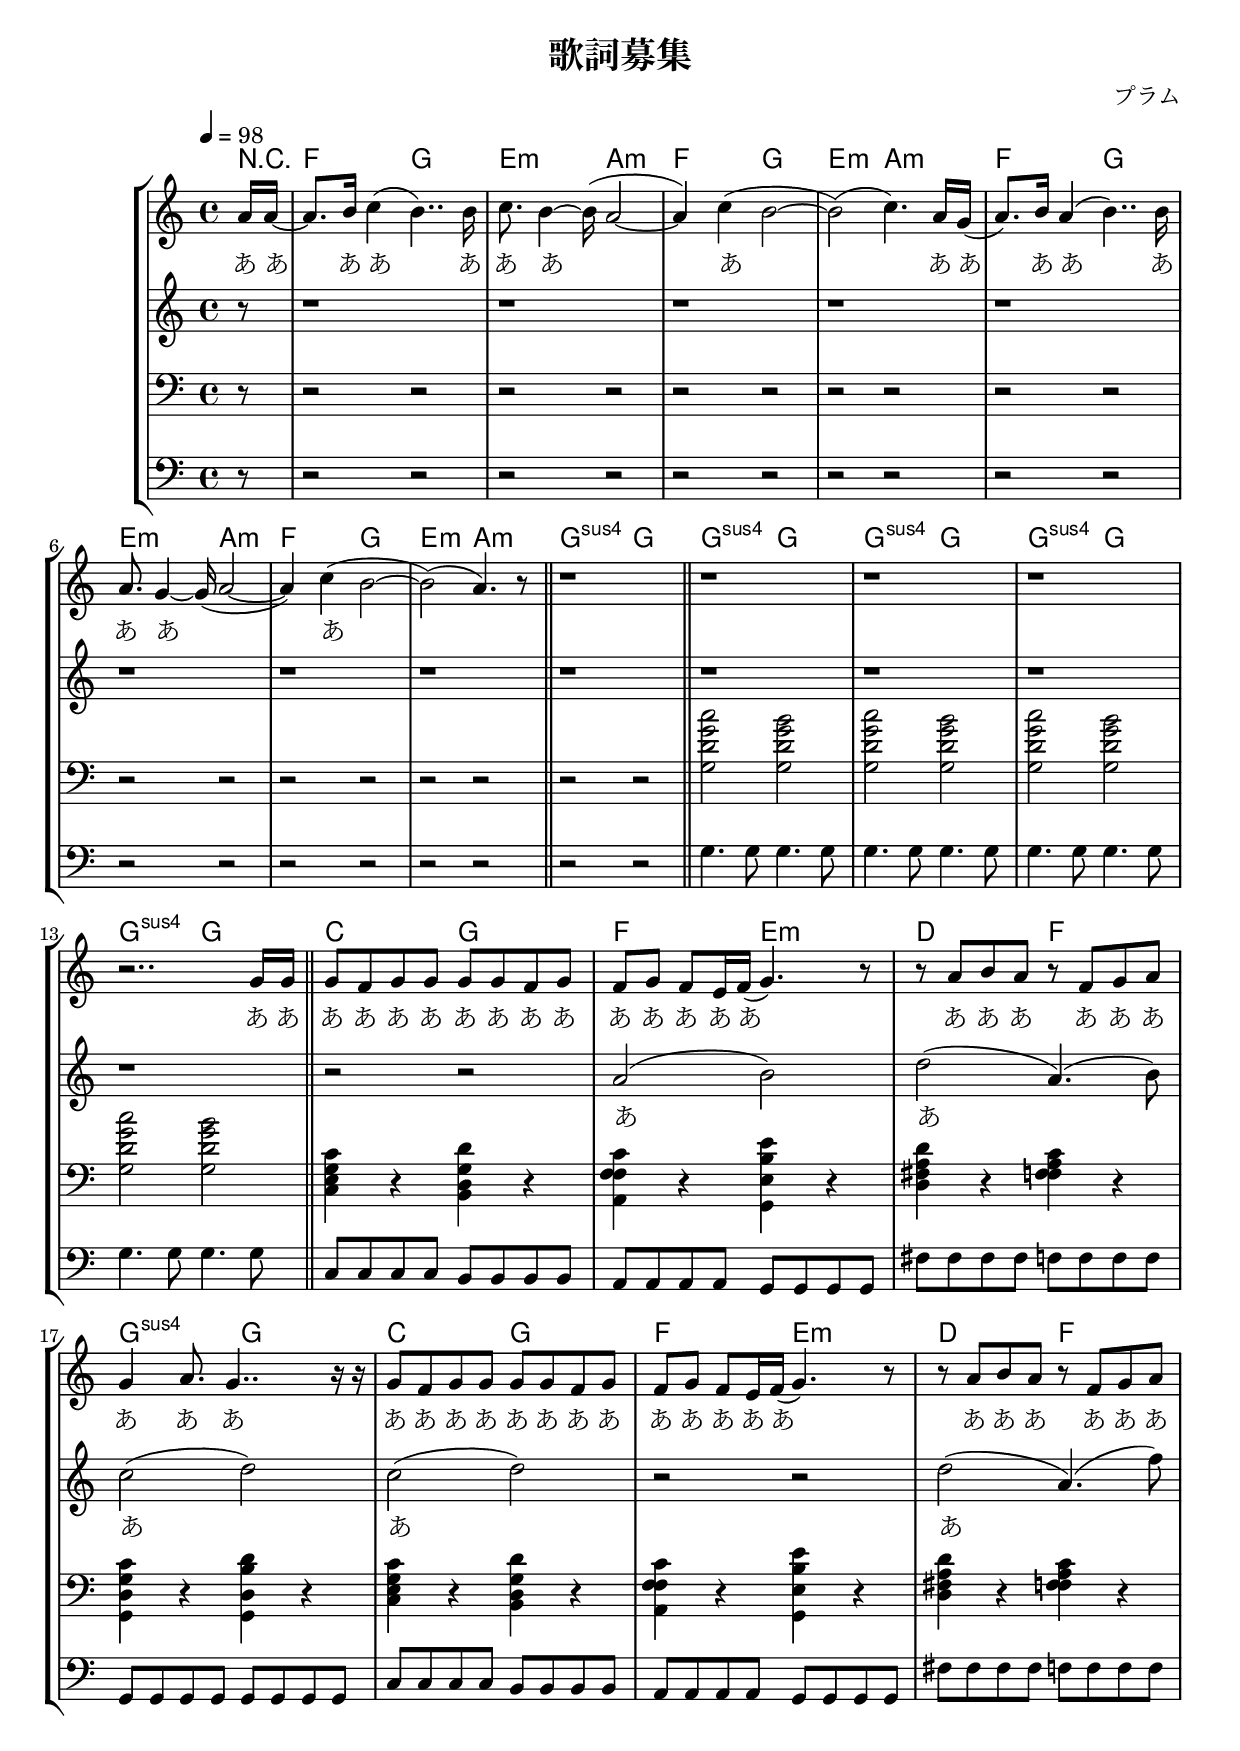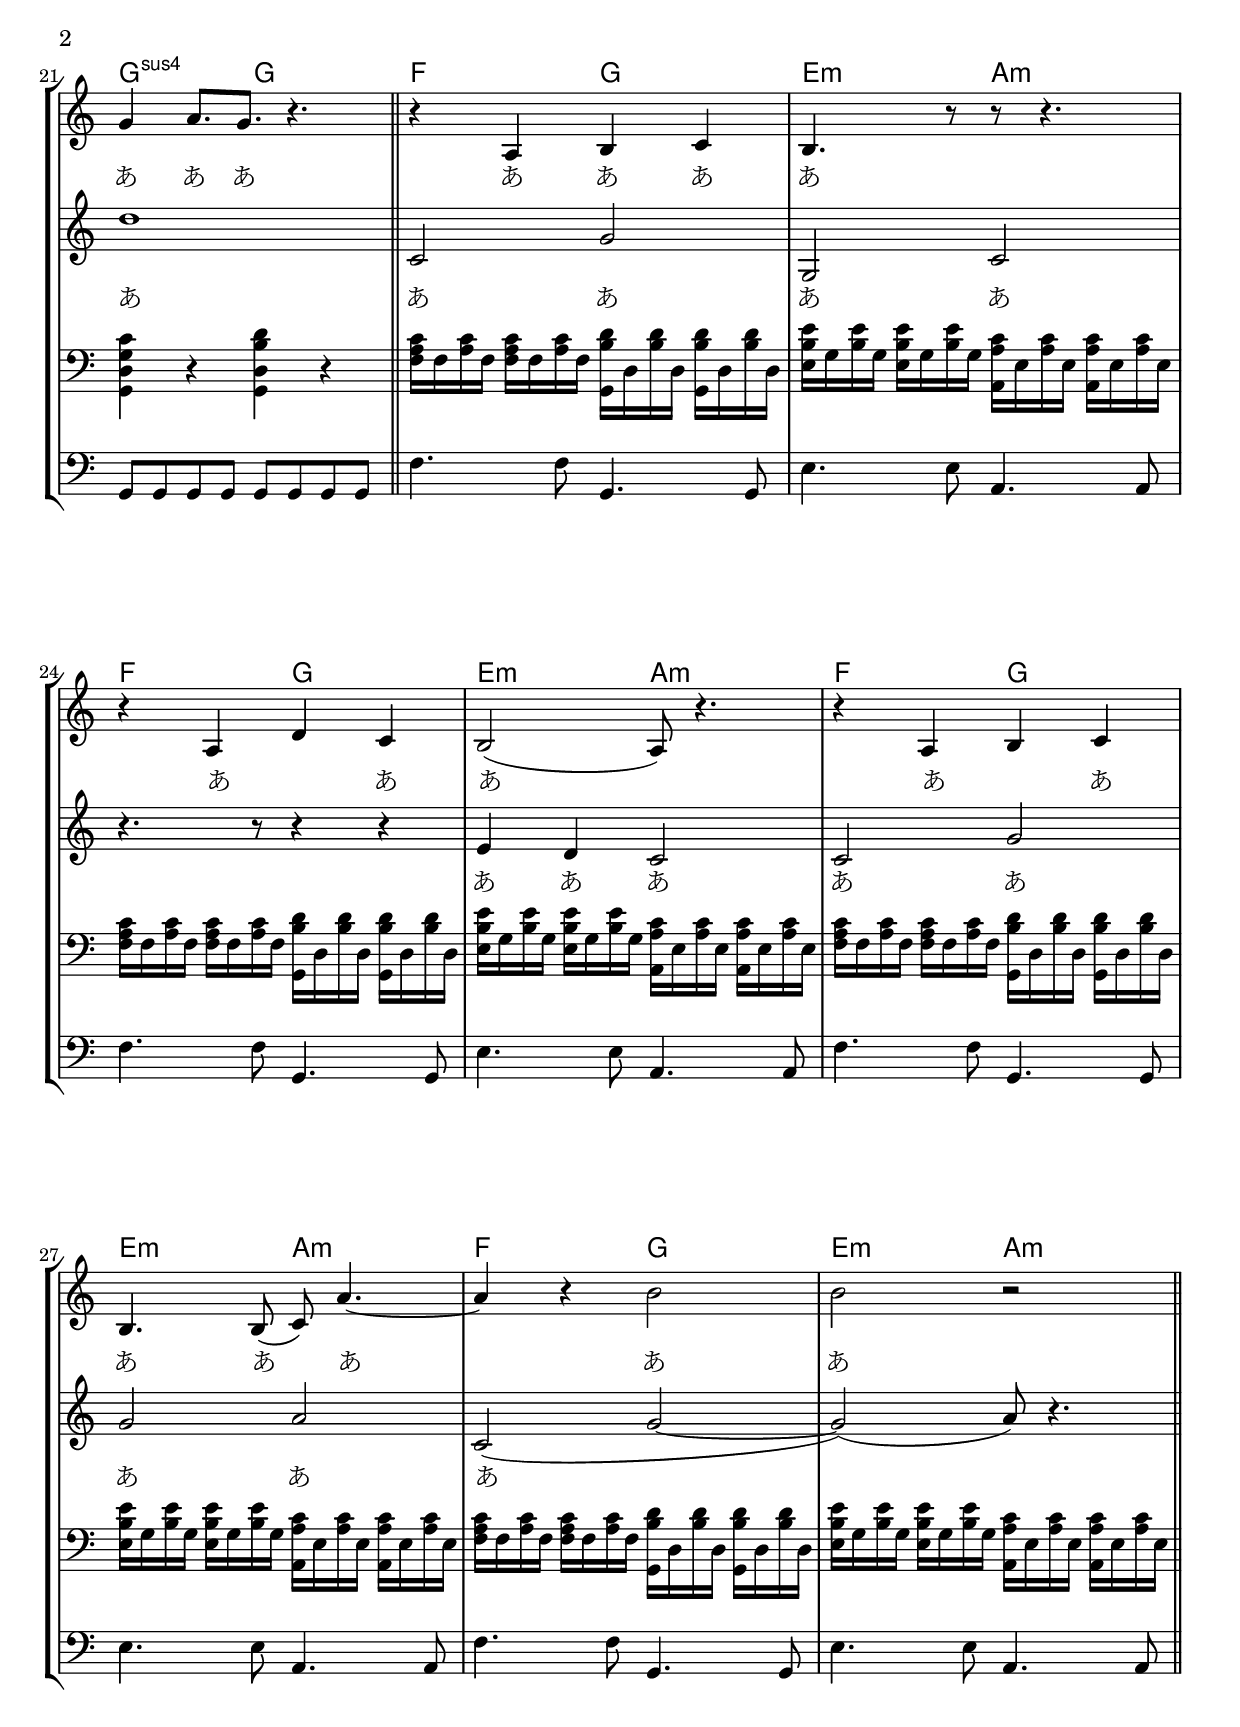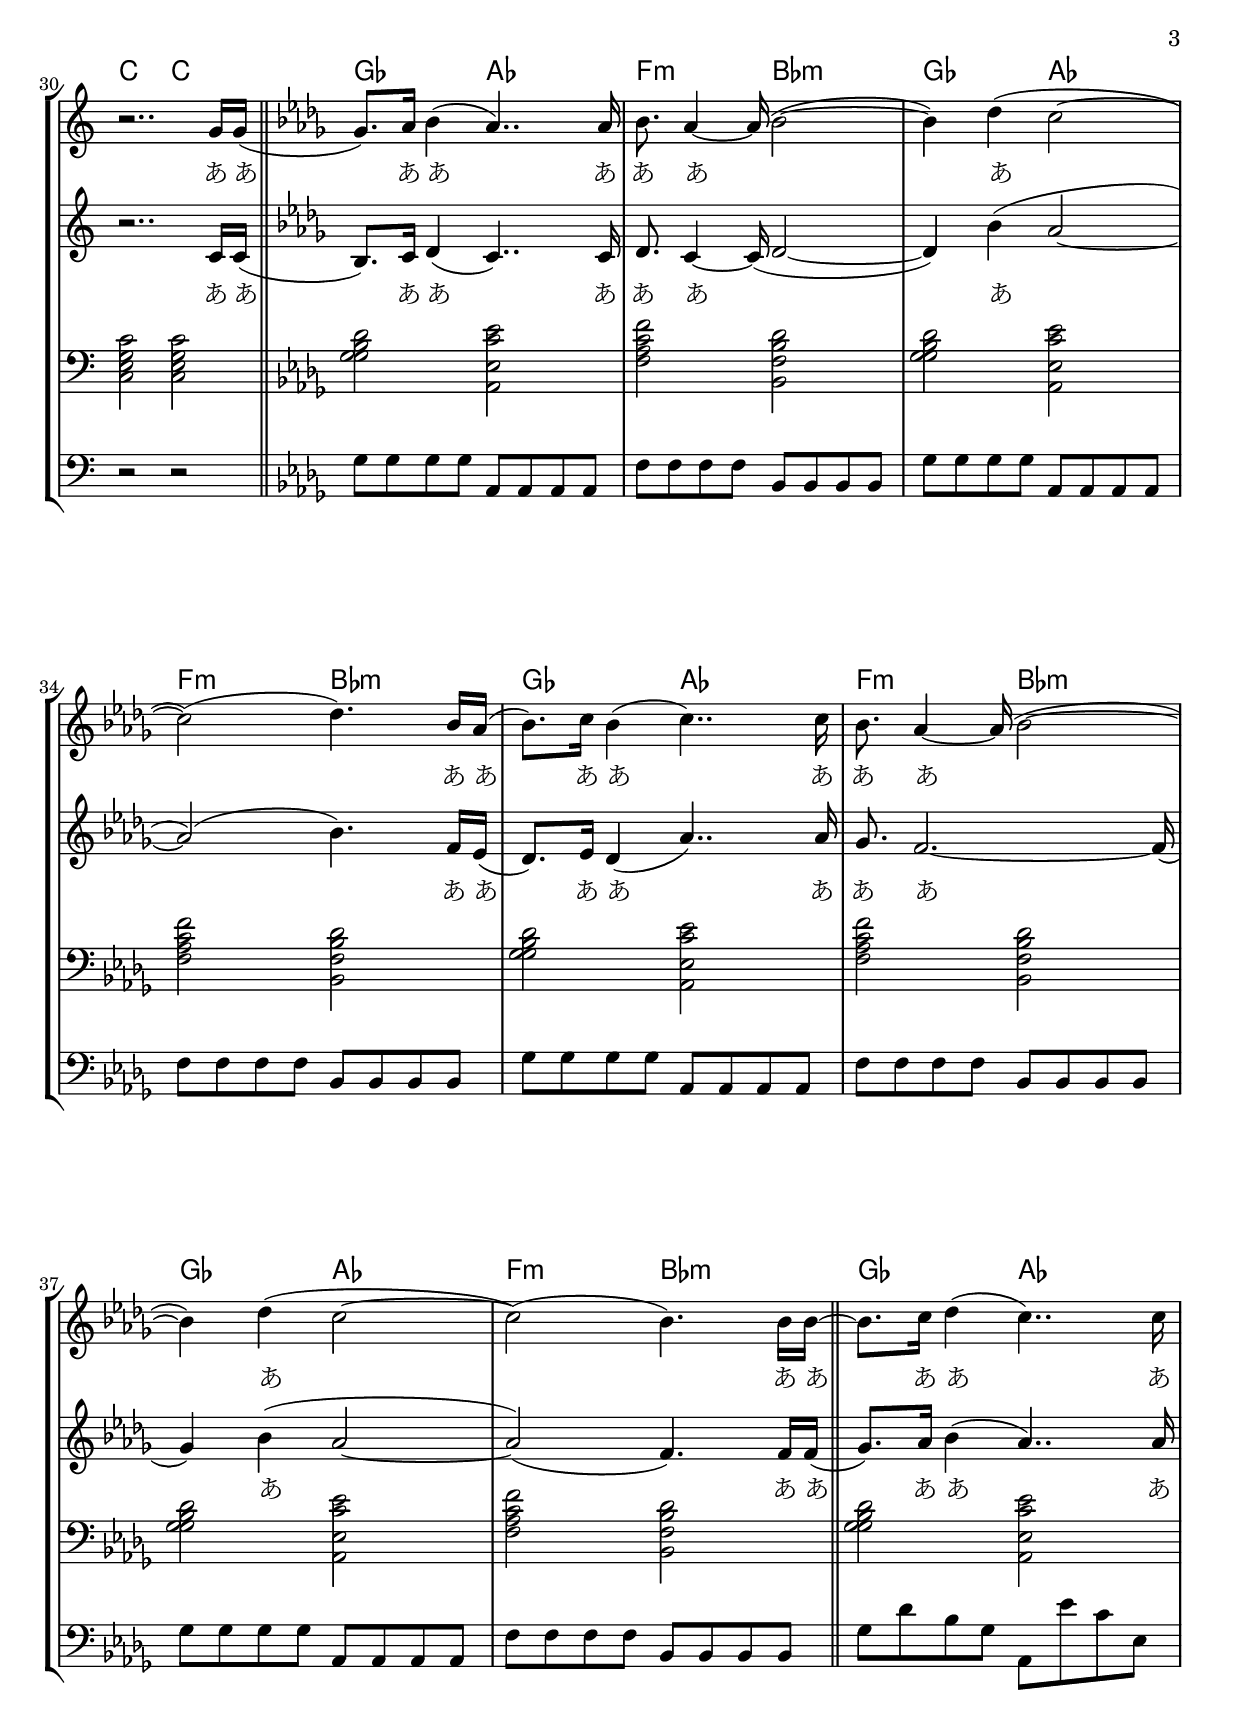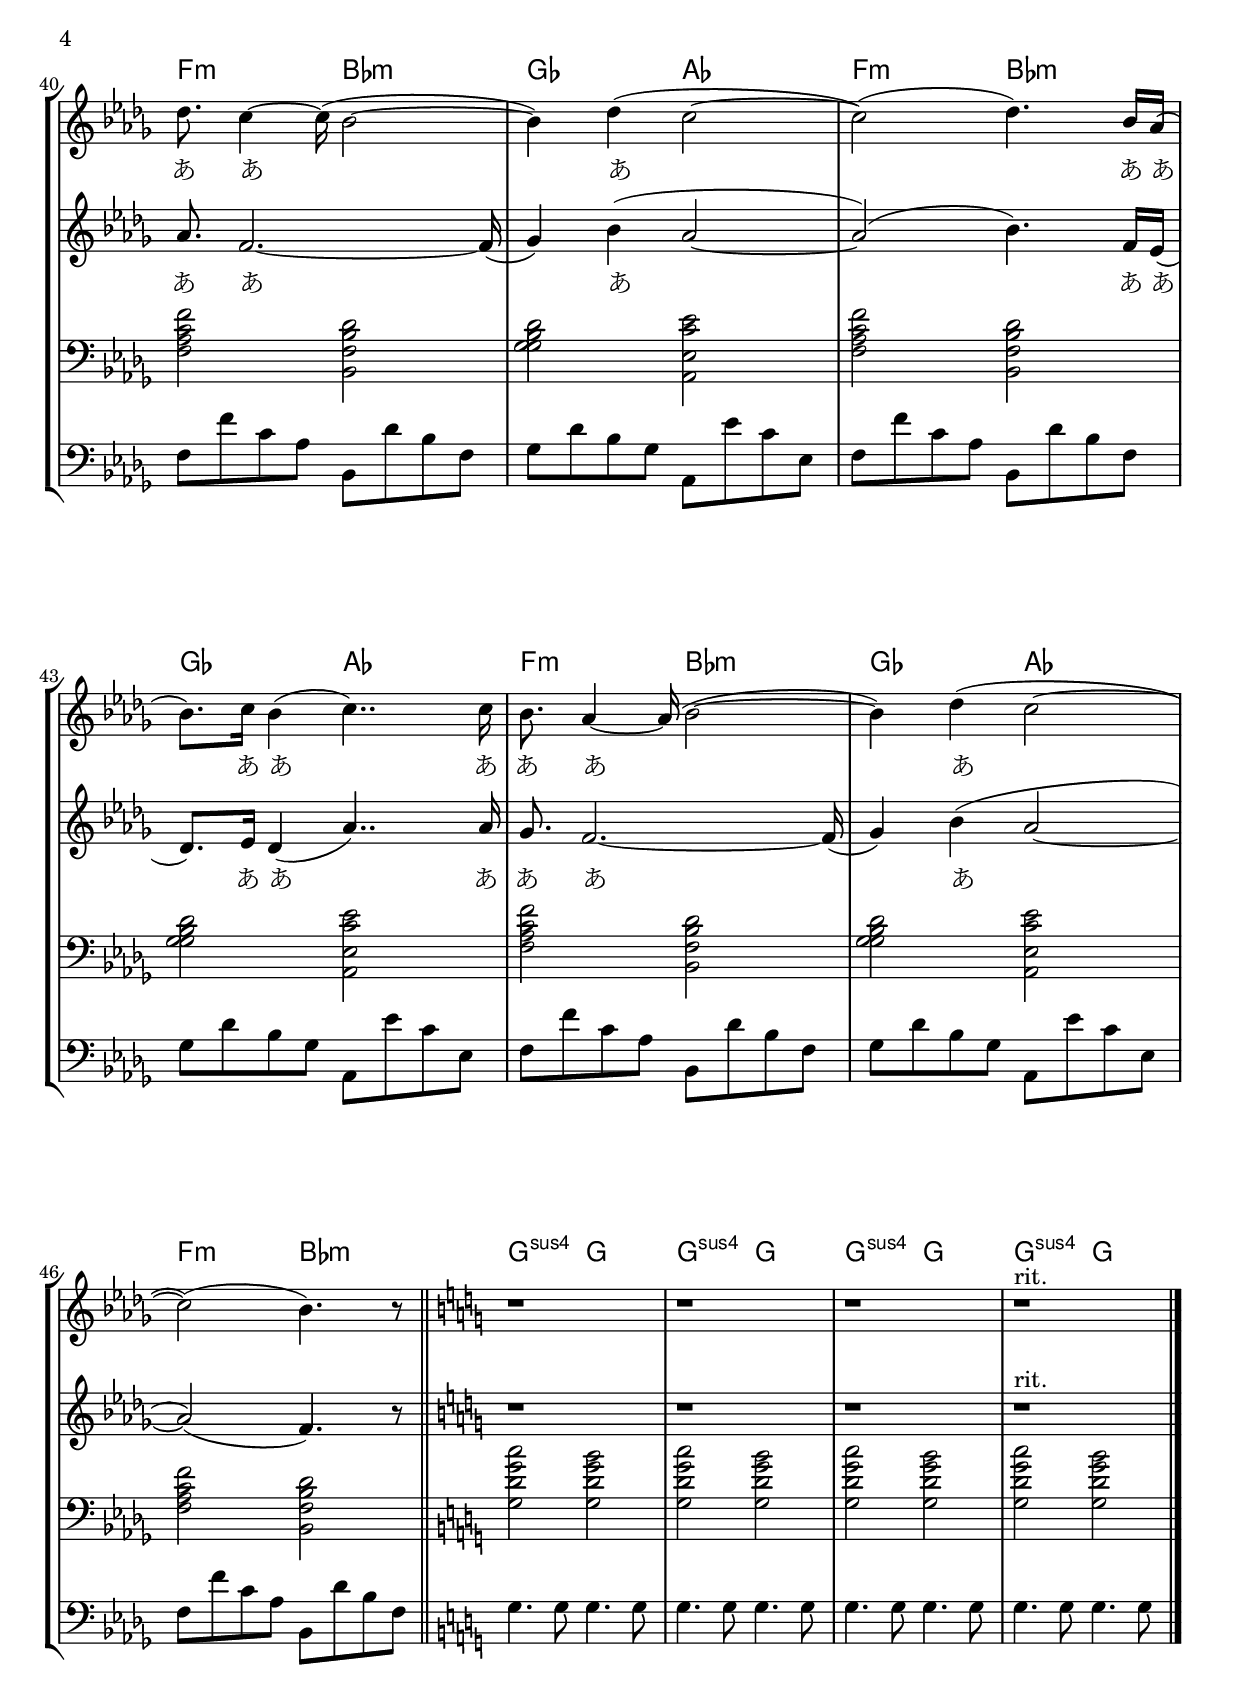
\version "2.12.1"

\header {
	title = \markup {歌詞募集}
	composer = \markup \center-column {プラム}
}

harmony = \chordmode {
		r8f2 g e:m a:m f g e:m a:m f g e:m a:m f g e:m a:m 

	g:sus4 g 

	g:sus4 g g:sus4 g g:sus4 g g:sus4 g 

	c g f e:m d f g:sus4 g c g f e:m d f g:sus4 g 

	f g e:m a:m f g e:m a:m f g e:m a:m f g e:m a:m 

	c c 

	ges as f:m bes:m ges as f:m bes:m ges as f:m bes:m ges as f:m bes:m 

	ges as f:m bes:m ges as f:m bes:m ges as f:m bes:m ges as f:m bes:m 

	g:sus4 g g:sus4 g g:sus4 g g:sus4 g 
}

melody = {
	\set Staff.midiInstrument = #"Soprano Sax"
	\partial 8*1
		\key c \major
	\tempo 4 = 98
a'16  a'16~ 
	a'8.  b'16  c''4  (b'4..)  b'16 
	c''8.  b'4~b'16  (a'2~ 
	a'4)  c''4  (b'2~ 
	b'2)  (c''4.)  a'16  g'16 
	(a'8.)  b'16  a'4  (b'4..)  b'16 
	a'8.  g'4~g'16  (a'2~ 
	a'4)  c''4  (b'2~ 
	b'2)  (a'4.)  	r8 	r1   
	r1 | r1 | r1 | r2.. 
	\set Staff.midiInstrument = #"Soprano Sax"
	g'16  g'16 
	g'8  f'8  g'8  g'8  g'8  g'8  f'8  g'8 
	f'8  g'8  f'8  e'16  f'16  (g'4.)  r8 
	r8  a'8  b'8  a'8  r8  f'8  g'8  a'8 
	g'4  a'8.  g'4..  r16  r16 
	g'8  f'8  g'8  g'8  g'8  g'8  f'8  g'8 
	f'8  g'8  f'8  e'16  f'16  (g'4.)  r8 
	r8  a'8  b'8  a'8  r8  f'8  g'8  a'8 
	g'4  a'8.  g'8.  	\set Staff.midiInstrument = #"Soprano Sax"
	r4. 
	r4  a4  b4  c'4 
	b4.  r8  r8  r4.~ 
	r4  a4  d'4  c'4 
	b2  (a8)  r4.~ 
	r4  a4  b4  c'4 
	b4.  b8  (c'8)  a'4.~ 
	a'4  r4  b'2 
	b'2  	r2 	r2.. 
	\set Staff.midiInstrument = #"Soprano Sax"
	g'16  g'16 
	(	\key des \major
ges'8.)  as'16  bes'4  (as'4..)  as'16 
	bes'8.  as'4~as'16  (bes'2~ 
	bes'4)  des''4  (c''2~ 
	c''2)  (des''4.)  bes'16  as'16 
	(bes'8.)  c''16  bes'4  (c''4..)  c''16 
	bes'8.  as'4~as'16  (bes'2~ 
	bes'4)  des''4  (c''2~ 
	c''2)  (bes'4.)  	\set Staff.midiInstrument = #"Soprano Sax"
	bes'16  bes'16~ 
	bes'8.  c''16  des''4  (c''4..)  c''16 
	des''8.  c''4~c''16  (bes'2~ 
	bes'4)  des''4  (c''2~ 
	c''2)  (des''4.)  bes'16  as'16 
	(bes'8.)  c''16  bes'4  (c''4..)  c''16 
	bes'8.  as'4~as'16  (bes'2~ 
	bes'4)  des''4  (c''2~ 
	c''2)  (bes'4.)  	r8 	\key c \major
	r1 | r1 | r1 | r1^"rit." \bar "|."
}

words = \lyricmode {
	あ  あ  あ  あ  あ  あ  あ  あ  あ  あ  あ  あ  あ  あ  あ  あ  
	
	
	あ  あ  あ  あ  あ  あ  あ  あ  あ  あ  あ  あ  あ  あ  あ  あ  あ  あ  あ  あ  あ  あ  あ  あ  あ  あ  あ  あ  あ  あ  あ  あ  あ  あ  あ  あ  あ  あ  あ  あ  あ  あ  あ  あ  あ  あ  
	あ  あ  あ  あ  あ  あ  あ  あ  あ  あ  あ  あ  あ  あ  あ  あ  
	
	あ  あ  あ  あ  あ  あ  あ  あ  あ  あ  あ  あ  あ  あ  あ  あ  
	あ  あ  あ  あ  あ  あ  あ  あ  あ  あ  あ  あ  あ  あ  あ  あ  
	
}

secondmelody = {
	\key c \major
	\tempo 4 = 98
	\partial 8*1
	r8	r1 | r1 | r1 | r1 | r1 | r1 | r1 | r1   
	r1   
	r1 | r1 | r1 | r1   
	\set Staff.midiInstrument = #"Synthstrings 1"
	 r2  r2 
	a'2  (b'2) 
	d''2  (a'4.)  (b'8) 
	c''2  (d''2) 
	c''2  (d''2) 
	r2  r2 
	d''2  (a'4.)  (f''8) 
	d''1
	\set Staff.midiInstrument = #"Violin"
	 c'2  g'2 
	g2  c'2 
	r4.  r8  r4  r4 
	e'4  d'4  c'2 
	c'2  g'2 
	g'2  a'2 
	c'2  (g'2~ 
	g'2)  (a'8)  	r4. 	r2.. 
	\set Staff.midiInstrument = #"Soprano Sax"
	c'16  c'16 
	(	\key des \major
bes8.)  c'16  des'4  (c'4..)  c'16 
	des'8.  c'4~c'16  (des'2~ 
	des'4)  bes'4  (as'2~ 
	as'2)  (bes'4.)  f'16  es'16 
	(des'8.)  es'16  des'4  (as'4..)  as'16 
	ges'8.  f'2.~f'16 
	(ges'4)  bes'4  (as'2~ 
	as'2)  (f'4.)  	\set Staff.midiInstrument = #"Soprano Sax"
	f'16  f'16 
	(ges'8.)  as'16  bes'4  (as'4..)  as'16 
	as'8.  f'2.~f'16 
	(ges'4)  bes'4  (as'2~ 
	as'2)  (bes'4.)  f'16  es'16 
	(des'8.)  es'16  des'4  (as'4..)  as'16 
	ges'8.  f'2.~f'16 
	(ges'4)  bes'4  (as'2~ 
	as'2)  (f'4.)  	r8 	\key c \major
	r1 | r1 | r1 | r1^"rit." \bar "|."
}

secondwords = \lyricmode {
	
	
	
	あ  あ  あ  あ  あ  あ  
	あ  あ  あ  あ  あ  あ  あ  あ  あ  あ  あ  あ  
	
	あ  あ  あ  あ  あ  あ  あ  あ  あ  あ  あ  あ  あ  あ  あ  あ  
	あ  あ  あ  あ  あ  あ  あ  あ  あ  あ  あ  あ  あ  あ  あ  あ  
	
}

tempochange = {
	\tempo 4 = 98
	r1 | r1 | r1 | r1 | r1 | r1 | r1 | r1 \bar "||"
	\tempo 4 = 98
	r1 \bar "||"
	\tempo 4 = 98
	r1 | r1 | r1 | r1 \bar "||"
	\tempo 4 = 98
	r1 | r1 | r1 | r1 | r1 | r1 | r1 | r1 \bar "||"
	\tempo 4 = 98
	r1 | r1 | r1 | r1 | r1 | r1 | r1 | r1 \bar "||"
	\tempo 4 = 98
	r1 \bar "||"
	\tempo 4 = 98
	r1 | r1 | r1 | r1 | r1 | r1 | r1 | r1 \bar "||"
	\tempo 4 = 98
	r1 | r1 | r1 | r1 | r1 | r1 | r1 | r1 \bar "||"
	\tempo 4 = 98
	r1 | r1 | r1 | \tempo 4 = 73 r2 \tempo 4 = 65 r2 \bar "|."
}

mainacc = {
	\clef bass
	\set Staff.midiInstrument = #"Acoustic grand"
	\key c \major
	\tempo 4 = 98
	\partial 8*1
	r8	r2
	r2
	r2
	r2
	r2
	r2
	r2
	r2
	r2
	r2
	r2
	r2
	r2
	r2
	r2
	r2
	\bar "||"

	\set Staff.midiInstrument = #"Acoustic grand"
	r2
	r2
	\bar "||"

	\set Staff.midiInstrument = #"FX 8 (sci-fi)"
	<g d' g' c''>2
	<g d' g' b'>2
	<g d' g' c''>2
	<g d' g' b'>2
	<g d' g' c''>2
	<g d' g' b'>2
	<g d' g' c''>2
	<g d' g' b'>2
	\bar "||"

	\set Staff.midiInstrument = #"Acoustic Guitar (nylon)"
	<c e g c'>4 r4
	<b, d g d'>4 r4
	<a, f f c'>4 r4
	<g, e b e'>4 r4
	<fis d a d'>4 r4
	<f f a c'>4 r4
	<g, d g c'>4 r4
	<g, d b d'>4 r4
	<c e g c'>4 r4
	<b, d g d'>4 r4
	<a, f f c'>4 r4
	<g, e b e'>4 r4
	<fis d a d'>4 r4
	<f f a c'>4 r4
	<g, d g c'>4 r4
	<g, d b d'>4 r4
	\bar "||"

	\set Staff.midiInstrument = #"Acoustic Guitar (nylon)"
	<f a c'>16 f16 <a c'>16 f16   <f a c'>16 f16 <a c'>16 f16
	<g, b d'>16 d16 <b d'>16 d16   <g, b d'>16 d16 <b d'>16 d16
	<e b e'>16 g16 <b e'>16 g16   <e b e'>16 g16 <b e'>16 g16
	<a, a c'>16 e16 <a c'>16 e16   <a, a c'>16 e16 <a c'>16 e16
	<f a c'>16 f16 <a c'>16 f16   <f a c'>16 f16 <a c'>16 f16
	<g, b d'>16 d16 <b d'>16 d16   <g, b d'>16 d16 <b d'>16 d16
	<e b e'>16 g16 <b e'>16 g16   <e b e'>16 g16 <b e'>16 g16
	<a, a c'>16 e16 <a c'>16 e16   <a, a c'>16 e16 <a c'>16 e16
	<f a c'>16 f16 <a c'>16 f16   <f a c'>16 f16 <a c'>16 f16
	<g, b d'>16 d16 <b d'>16 d16   <g, b d'>16 d16 <b d'>16 d16
	<e b e'>16 g16 <b e'>16 g16   <e b e'>16 g16 <b e'>16 g16
	<a, a c'>16 e16 <a c'>16 e16   <a, a c'>16 e16 <a c'>16 e16
	<f a c'>16 f16 <a c'>16 f16   <f a c'>16 f16 <a c'>16 f16
	<g, b d'>16 d16 <b d'>16 d16   <g, b d'>16 d16 <b d'>16 d16
	<e b e'>16 g16 <b e'>16 g16   <e b e'>16 g16 <b e'>16 g16
	<a, a c'>16 e16 <a c'>16 e16   <a, a c'>16 e16 <a c'>16 e16
	\bar "||"

	\set Staff.midiInstrument = #"Acoustic Guitar (nylon)"
	<c e g c'>2
	<c e g c'>2
	\bar "||"

	\set Staff.midiInstrument = #"Acoustic Guitar (nylon)"
	\key des \major
	<ges ges bes des'>2
	<as, es c' es'>2
	<f as c' f'>2
	<bes, f bes des'>2
	<ges ges bes des'>2
	<as, es c' es'>2
	<f as c' f'>2
	<bes, f bes des'>2
	<ges ges bes des'>2
	<as, es c' es'>2
	<f as c' f'>2
	<bes, f bes des'>2
	<ges ges bes des'>2
	<as, es c' es'>2
	<f as c' f'>2
	<bes, f bes des'>2
	\bar "||"

	\set Staff.midiInstrument = #"Acoustic Guitar (nylon)"
	<ges ges bes des'>2
	<as, es c' es'>2
	<f as c' f'>2
	<bes, f bes des'>2
	<ges ges bes des'>2
	<as, es c' es'>2
	<f as c' f'>2
	<bes, f bes des'>2
	<ges ges bes des'>2
	<as, es c' es'>2
	<f as c' f'>2
	<bes, f bes des'>2
	<ges ges bes des'>2
	<as, es c' es'>2
	<f as c' f'>2
	<bes, f bes des'>2
	\bar "||"

	\set Staff.midiInstrument = #"FX 8 (sci-fi)"
	\key c \major
	<g d' g' c''>2
	<g d' g' b'>2
	<g d' g' c''>2
	<g d' g' b'>2
	<g d' g' c''>2
	<g d' g' b'>2
	<g d' g' c''>2
	<g d' g' b'>2
	\bar "|."
}

subacc = {
	\clef bass
	\set Staff.midiInstrument = #"Acoustic grand"
	\key c \major
	\tempo 4 = 98
	\partial 8*1
	r8	r2
	r2
	r2
	r2
	r2
	r2
	r2
	r2
	r2
	r2
	r2
	r2
	r2
	r2
	r2
	r2
	\bar "||"

	\set Staff.midiInstrument = #"Acoustic grand"
	r2
	r2
	\bar "||"

	\set Staff.midiInstrument = #"Electric Bass (pick)"
	g4.g8
	g4.g8
	g4.g8
	g4.g8
	g4.g8
	g4.g8
	g4.g8
	g4.g8
	\bar "||"

	\set Staff.midiInstrument = #"Electric Bass (pick)"
	c8 c8 c8 c8
	b,8 b,8 b,8 b,8
	a,8 a,8 a,8 a,8
	g,8 g,8 g,8 g,8
	fis8 fis8 fis8 fis8
	f8 f8 f8 f8
	g,8 g,8 g,8 g,8
	g,8 g,8 g,8 g,8
	c8 c8 c8 c8
	b,8 b,8 b,8 b,8
	a,8 a,8 a,8 a,8
	g,8 g,8 g,8 g,8
	fis8 fis8 fis8 fis8
	f8 f8 f8 f8
	g,8 g,8 g,8 g,8
	g,8 g,8 g,8 g,8
	\bar "||"

	\set Staff.midiInstrument = #"Electric Bass (pick)"
	f4.f8
	g,4.g,8
	e4.e8
	a,4.a,8
	f4.f8
	g,4.g,8
	e4.e8
	a,4.a,8
	f4.f8
	g,4.g,8
	e4.e8
	a,4.a,8
	f4.f8
	g,4.g,8
	e4.e8
	a,4.a,8
	\bar "||"

	\set Staff.midiInstrument = #"Acoustic grand"
	r2
	r2
	\bar "||"

	\set Staff.midiInstrument = #"Electric Bass (pick)"
	\key des \major
	ges8 ges8 ges8 ges8
	as,8 as,8 as,8 as,8
	f8 f8 f8 f8
	bes,8 bes,8 bes,8 bes,8
	ges8 ges8 ges8 ges8
	as,8 as,8 as,8 as,8
	f8 f8 f8 f8
	bes,8 bes,8 bes,8 bes,8
	ges8 ges8 ges8 ges8
	as,8 as,8 as,8 as,8
	f8 f8 f8 f8
	bes,8 bes,8 bes,8 bes,8
	ges8 ges8 ges8 ges8
	as,8 as,8 as,8 as,8
	f8 f8 f8 f8
	bes,8 bes,8 bes,8 bes,8
	\bar "||"

	\set Staff.midiInstrument = #"Electric Bass (pick)"
	ges8 des' bes ges
	as,8 es' c' es
	f8 f' c' as
	bes,8 des' bes f
	ges8 des' bes ges
	as,8 es' c' es
	f8 f' c' as
	bes,8 des' bes f
	ges8 des' bes ges
	as,8 es' c' es
	f8 f' c' as
	bes,8 des' bes f
	ges8 des' bes ges
	as,8 es' c' es
	f8 f' c' as
	bes,8 des' bes f
	\bar "||"

	\set Staff.midiInstrument = #"Electric Bass (pick)"
	\key c \major
	g4.g8
	g4.g8
	g4.g8
	g4.g8
	g4.g8
	g4.g8
	g4.g8
	g4.g8
	\bar "|."
}

percA = {
	\drummode {
	\partial 8*1
	r8	r1 |r1 |r1 |r1 |r1 |r1 |r1 |r1 \bar "||"
	hh4 hh4 hh4 hh4  \bar "||"
	r4 hh4 hh4 hh4  |hh4 hh4 hh4 hh4  |hh4 hh4 hh4 hh4  |hh4 hh4 hh4 hh4  \bar "||"
	hh8 hh8 hh8 hh8 hh8 hh8 hh8 hh8  |hh8 hh8 hh8 hh8 hh4 hh8 hh8  |hh8 hh8 hh8 hh8 hh8 hh8 hh8 hh8  |hh8 hh8 hh8 hh2 r8  |hh8 hh8 hh8 hh8 hh8 hh8 hh8 hh8  |hh8 hh8 hh8 hh8 hh4 hh8 hh8  |hh8 hh8 hh8 hh8 hh8 hh8 hh8 hh8  |r8 hh2. r8  \bar "||"
	r4 hh4 hh4 hh4  |hh4 hh4 hh4 hh4  |hh4 hh4 hh4 hh4  |hh4 hh4 hh4 hh4  |r4 hh4 hh4 hh4  |hh4 hh4 hh4 hh4  |hh4 hh4 hh4 hh4  |hh4 hh4 hh4 hh4  \bar "||"
	r1 \bar "||"
	r4 sn2 sn8. sn16  |r4 sn2 sn8. sn16  |r4 sn2 sn8. sn16  |r4 sn2 sn8. sn16  |r4 sn2 sn8. sn16  |r4 sn2 sn8. sn16  |r4 sn2 sn8. sn16  |r8 sn8 sn4 sn8 sn8 sn16 sn8 sn16  \bar "||"
	r4 sn2 sn8. sn16  |r4 sn2 sn8. sn16  |r4 sn2 sn8. sn16  |r4 sn2 sn8. sn16  |r4 sn2 sn8. sn16  |r4 sn2 sn8. sn16  |r4 sn2 sn8. sn16  |r8 sn8 sn4 sn8 sn8 sn16 sn8 sn16  \bar "||"
	r4 hh4 hh4 hh4  |hh4 hh4 hh4 hh4  |hh4 hh4 hh4 hh4  |hh4 hh4 hh4 hh4  \bar "|."
	}
}

percB = {
	\drummode {
	\partial 8*1
	r8	r1 |r1 |r1 |r1 |r1 |r1 |r1 |r1 \bar "||"
	r8 hhp4 hhp2 r8  \bar "||"
	r8 hhp4 hhp4 hhp4 hhp8  |r8 hhp4 hhp4 hhp4 hhp8  |r8 hhp4 hhp4 hhp4 hhp8  |r8 hhp4 hhp2 r8  \bar "||"
	r4 sn8. sn8 sn8. sn8. sn16  |r4 sn8. sn8 sn8. sn4  |r4 sn8. sn8 sn8. sn8. sn16  |r8 sn8 sn4 sn8 sn16 sn8 sn8 sn16  |r4 sn8. sn8 sn8. sn8. sn16  |r4 sn8. sn8 sn8. sn4  |r4 sn8. sn8 sn8. sn8. sn16  |r4 sn2 sn4  \bar "||"
	r8 hhp4 hhp4 hhp4 hhp8  |r8 hhp4 hhp4 hhp4 hhp8  |r8 hhp4 hhp4 hhp4 hhp8  |r8 hhp4 hhp4 hhp4 hhp8  |r8 hhp4 hhp4 hhp4 hhp8  |r8 hhp4 hhp4 hhp4 hhp8  |r8 hhp4 hhp4 hhp4 hhp8  |r8 hhp4 hhp2 r8  \bar "||"
	r1 \bar "||"
	r4. r16 tommh8 tommh4. r16  |r1  |r4. r16 tommh8 tommh4. r16  |r1  |r4. r16 tommh8 tommh4. r16  |r1  |r4. r16 tommh8 tommh4. r16  |r1  \bar "||"
	r4. r16 tommh8 tommh4. r16  |r1  |r4. r16 tommh8 tommh4. r16  |r1  |r4. r16 tommh8 tommh4. r16  |r1  |r4. r16 tommh8 tommh4. r16  |r1  \bar "||"
	r8 hhp4 hhp4 hhp4 hhp8  |r8 hhp4 hhp4 hhp4 hhp8  |r8 hhp4 hhp4 hhp4 hhp8  |r8 hhp4 hhp2 r8  \bar "|."
	}
}

percC = {
	\drummode {
	\partial 8*1
	r8	r1 |r1 |r1 |r1 |r1 |r1 |r1 |r1 \bar "||"
	r4 sn4 r16 sn16 sn8. sn16 sn16 sn16  \bar "||"
	r4 sn2 sn4  |r4 sn2 sn8. sn16  |r4 sn2 sn4  |r4 sn4 r16 sn16 sn8. sn16 sn16 sn16  \bar "||"
	bd8 bd4 bd2 bd8  |bd8 bd2 bd4.  |bd8 bd4 bd2 bd8  |bd4 r16 bd8. bd2  |bd8 bd4 bd2 bd8  |bd8 bd2 bd4.  |bd8 bd4 bd2 bd8  |bd8 bd4. bd4. bd8  \bar "||"
	r4 sn2 sn4  |r4 sn2 sn8. sn16  |r4 sn2 sn4  |r4 sn2 sn8. sn16  |r4 sn2 sn4  |r4 sn2 sn8. sn16  |r4 sn2 sn4  |r4 sn4 r16 sn16 sn8. sn16 sn16 sn16  \bar "||"
	r1 \bar "||"
	r8 toml8 toml8 toml8 toml8 toml8 toml8 toml8  |toml8 toml8 toml8 toml8 toml8 toml8 toml8 toml8  |toml8 toml8 toml8 toml8 toml8 toml8 toml8 toml8  |toml8 toml8 toml8 toml8 toml8 toml8 toml8 toml8  |r8 toml8 toml8 toml8 toml8 toml8 toml8 toml8  |toml8 toml8 toml8 toml8 toml8 toml8 toml8 toml8  |toml8 toml8 toml8 toml8 toml8 toml8 toml8 toml8  |toml8 toml8 toml8 toml8 toml8 toml8 toml8 toml8  \bar "||"
	r8 toml8 toml8 toml8 toml8 toml8 toml8 toml8  |toml8 toml8 toml8 toml8 toml8 toml8 toml8 toml8  |toml8 toml8 toml8 toml8 toml8 toml8 toml8 toml8  |toml8 toml8 toml8 toml8 toml8 toml8 toml8 toml8  |r8 toml8 toml8 toml8 toml8 toml8 toml8 toml8  |toml8 toml8 toml8 toml8 toml8 toml8 toml8 toml8  |toml8 toml8 toml8 toml8 toml8 toml8 toml8 toml8  |toml8 toml8 toml8 toml8 toml8 toml8 toml8 toml8  \bar "||"
	r4 sn2 sn4  |r4 sn2 sn8. sn16  |r4 sn2 sn4  |r4 sn4 r16 sn16 sn8. sn16 sn16 sn16  \bar "|."
	}
}

percD = {
	\drummode {
	\partial 8*1
	r8	r1 |r1 |r1 |r1 |r1 |r1 |r1 |r1 \bar "||"
	bd4. bd8 bd4 bd4  \bar "||"
	bd2 bd8 bd16 bd4 r16  |bd2 bd8 bd16 bd4 r16  |bd2 bd8 bd16 bd4 r16  |bd4. bd8 bd4 bd4  \bar "||"
	r1  |r2 r8 hho4.  |r1  |r4. r16 hho2 r16  |r1  |r2 r8 hho4.  |r1  |r4. r16 hho2 r16  \bar "||"
	bd2 bd8 bd16 bd4 r16  |bd2 bd8 bd16 bd4 r16  |bd2 bd8 bd16 bd4 r16  |bd2 bd8 bd16 bd4 r16  |bd2 bd8 bd16 bd4 r16  |bd2 bd8 bd16 bd4 r16  |bd2 bd8 bd16 bd4 r16  |bd4. bd8 bd4 bd4  \bar "||"
	r1 \bar "||"
	r1  |r4. r16 tomfh8 tomfh4. r16  |r1  |r4. r16 tomfh8 tomfh4. r16  |r1  |r4. r16 tomfh8 tomfh4. r16  |r1  |r4. r16 tomfh2 r16  \bar "||"
	r1  |r4. r16 tomfh8 tomfh4. r16  |r1  |r4. r16 tomfh8 tomfh4. r16  |r1  |r4. r16 tomfh8 tomfh4. r16  |r1  |r4. r16 tomfh2 r16  \bar "||"
	bd2 bd8 bd16 bd4 r16  |bd2 bd8 bd16 bd4 r16  |bd2 bd8 bd16 bd4 r16  |bd4. bd8 bd4 bd4  \bar "|."
	}
}

percE = {
	\drummode {
	\partial 8*1
	r8	r1 |r1 |r1 |r1 |r1 |r1 |r1 |r1 \bar "||"
	cymc1  \bar "||"
	cymc1  |r1 |r1 |r1 \bar "||"
	r1 |r1 |r1 |r1 |r1 |r1 |r1 |cymc1  \bar "||"
	cymc1  |r1 |r1 |r1 |cymc1  |r1 |r1 |r1 \bar "||"
	r1 \bar "||"
	bd4. r16 bd8. bd4.  |bd8. bd4. r16 bd4 bd8  |bd8. bd4 bd8. bd4.  |bd8. bd4. r16 bd4 bd8  |bd4. r16 bd8. bd4.  |bd8. bd4. r16 bd4 bd8  |bd8. bd4 bd8. bd4.  |bd4. bd8 bd4 r16 bd8.  \bar "||"
	bd4. r16 bd8. bd4.  |bd8. bd4. r16 bd4 bd8  |bd8. bd4 bd8. bd4.  |bd8. bd4. r16 bd4 bd8  |bd4. r16 bd8. bd4.  |bd8. bd4. r16 bd4 bd8  |bd8. bd4 bd8. bd4.  |bd4. bd8 bd4 r16 bd8.  \bar "||"
	cymc1  |r1 |r1 |r1 \bar "|."
	}
}

percF = {
	\drummode {
	\partial 8*1
	r8	r1 | r1 | r1 | r1 | r1 | r1 | r1 | r1 \bar "||"
	r1 \bar "||"
	r1 | r1 | r1 | r1 \bar "||"
	r1 |r1 |r1 |r1 |r1 |r1 |r1 |r4 r16 tommh16 tommh4. tommh4  \bar "||"
	r1 | r1 | r1 | r1 | r1 | r1 | r1 | r1 \bar "||"
	r1 \bar "||"
	cymc1  |r1 |r1 |r1 |cymc1  |r1 |r1 |r1 \bar "||"
	cymc1  |r1 |r1 |r1 |cymc1  |r1 |r1 |r1 \bar "||"
	r1 | r1 | r1 | r1 \bar "|."
	}
}

percG = {
	\drummode {
	\partial 8*1
	r8	r1 | r1 | r1 | r1 | r1 | r1 | r1 | r1 \bar "||"
	r1 \bar "||"
	r1 | r1 | r1 | r1 \bar "||"
	r1 |r1 |r1 |r1 |r1 |r1 |r1 |r4. r16 tomml4. tomml8.  \bar "||"
	r1 | r1 | r1 | r1 | r1 | r1 | r1 | r1 \bar "||"
	r1 \bar "||"
	r1 | r1 | r1 | r1 | r1 | r1 | r1 | r1 \bar "||"
	r1 | r1 | r1 | r1 | r1 | r1 | r1 | r1 \bar "||"
	r1 | r1 | r1 | r1 \bar "|."
	}
}

percH = {
	\drummode {
	\partial 8*1
	r8	r1 | r1 | r1 | r1 | r1 | r1 | r1 | r1 \bar "||"
	r1 \bar "||"
	r1 | r1 | r1 | r1 \bar "||"
	r1 |r1 |r1 |r1 |r1 |r1 |r1 |r2 r16 toml8 toml4 r16  \bar "||"
	r1 | r1 | r1 | r1 | r1 | r1 | r1 | r1 \bar "||"
	r1 \bar "||"
	r1 | r1 | r1 | r1 | r1 | r1 | r1 | r1 \bar "||"
	r1 | r1 | r1 | r1 | r1 | r1 | r1 | r1 \bar "||"
	r1 | r1 | r1 | r1 \bar "|."
	}
}

percI = {
	\drummode {
	\partial 8*1
	r8	r1 | r1 | r1 | r1 | r1 | r1 | r1 | r1 \bar "||"
	r1 \bar "||"
	r1 | r1 | r1 | r1 \bar "||"
	r1 |r1 |r1 |r1 |r1 |r1 |r1 |r2 r8 tomfh4 tomfh8  \bar "||"
	r1 | r1 | r1 | r1 | r1 | r1 | r1 | r1 \bar "||"
	r1 \bar "||"
	r1 | r1 | r1 | r1 | r1 | r1 | r1 | r1 \bar "||"
	r1 | r1 | r1 | r1 | r1 | r1 | r1 | r1 \bar "||"
	r1 | r1 | r1 | r1 \bar "|."
	}
}

\score {
	<<
		\new StaffGroup <<
			\new ChordNames {\harmony}
			\new Voice = "melody" {\melody}
			\new Lyrics \lyricsto "melody" \words
			\new Voice = "secondmelody" {\secondmelody}
			\new Lyrics \lyricsto "secondmelody" \secondwords
			\new Staff = "mainacc" {\mainacc}
			\new Staff = "subacc" {\subacc}
		>>
	>>
	\layout { }
}
